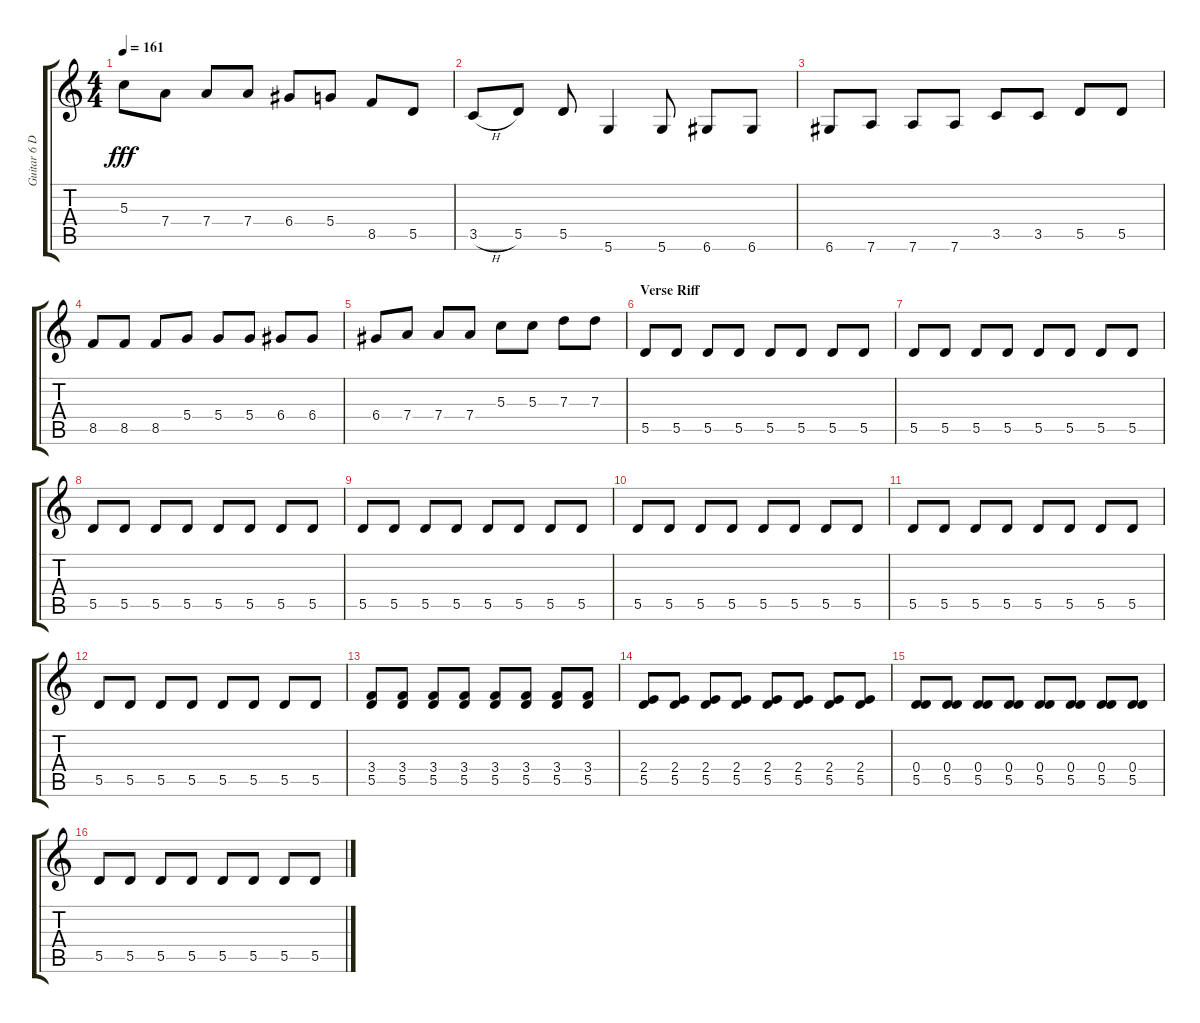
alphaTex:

\track ("Guitar 6 Drop D" "Guitar 6 D") {instrument overdrivenguitar}
\staff {score tabs}
\tuning (E4 B3 G3 D3 A2 D2) {hide}
\ts (4 4)
\tempo 161
\clef g2
\ks c
5.3.8{dy fff} 7.4.8 7.4.8 7.4.8 6.4.8 5.4.8 8.5.8 5.5.8 |
3.5{h}.8 5.5.8 5.5.8 5.6.4 5.6.8 6.6.8 6.6.8 |
6.6.8 7.6.8 7.6.8 7.6.8 3.5.8 3.5.8 5.5.8 5.5.8 |
8.5.8 8.5.8 8.5.8 5.4.8 5.4.8 5.4.8 6.4.8 6.4.8 |
6.4.8 7.4.8 7.4.8 7.4.8 5.3.8 5.3.8 7.3.8 7.3.8 |
\section ("" "Verse Riff")
5.5.8 5.5.8 5.5.8 5.5.8 5.5.8 5.5.8 5.5.8 5.5.8 |
5.5.8 5.5.8 5.5.8 5.5.8 5.5.8 5.5.8 5.5.8 5.5.8 |
5.5.8 5.5.8 5.5.8 5.5.8 5.5.8 5.5.8 5.5.8 5.5.8 |
5.5.8 5.5.8 5.5.8 5.5.8 5.5.8 5.5.8 5.5.8 5.5.8 |
5.5.8 5.5.8 5.5.8 5.5.8 5.5.8 5.5.8 5.5.8 5.5.8 |
5.5.8 5.5.8 5.5.8 5.5.8 5.5.8 5.5.8 5.5.8 5.5.8 |
5.5.8 5.5.8 5.5.8 5.5.8 5.5.8 5.5.8 5.5.8 5.5.8 |
(3.4 5.5).8 (3.4 5.5).8 (3.4 5.5).8 (3.4 5.5).8 (3.4 5.5).8 (3.4 5.5).8 (3.4 5.5).8 (3.4 5.5).8 |
(2.4 5.5).8 (2.4 5.5).8 (2.4 5.5).8 (2.4 5.5).8 (2.4 5.5).8 (2.4 5.5).8 (2.4 5.5).8 (2.4 5.5).8 |
(0.4 5.5).8 (0.4 5.5).8 (0.4 5.5).8 (0.4 5.5).8 (0.4 5.5).8 (0.4 5.5).8 (0.4 5.5).8 (0.4 5.5).8 |
5.5.8 5.5.8 5.5.8 5.5.8 5.5.8 5.5.8 5.5.8 5.5.8
